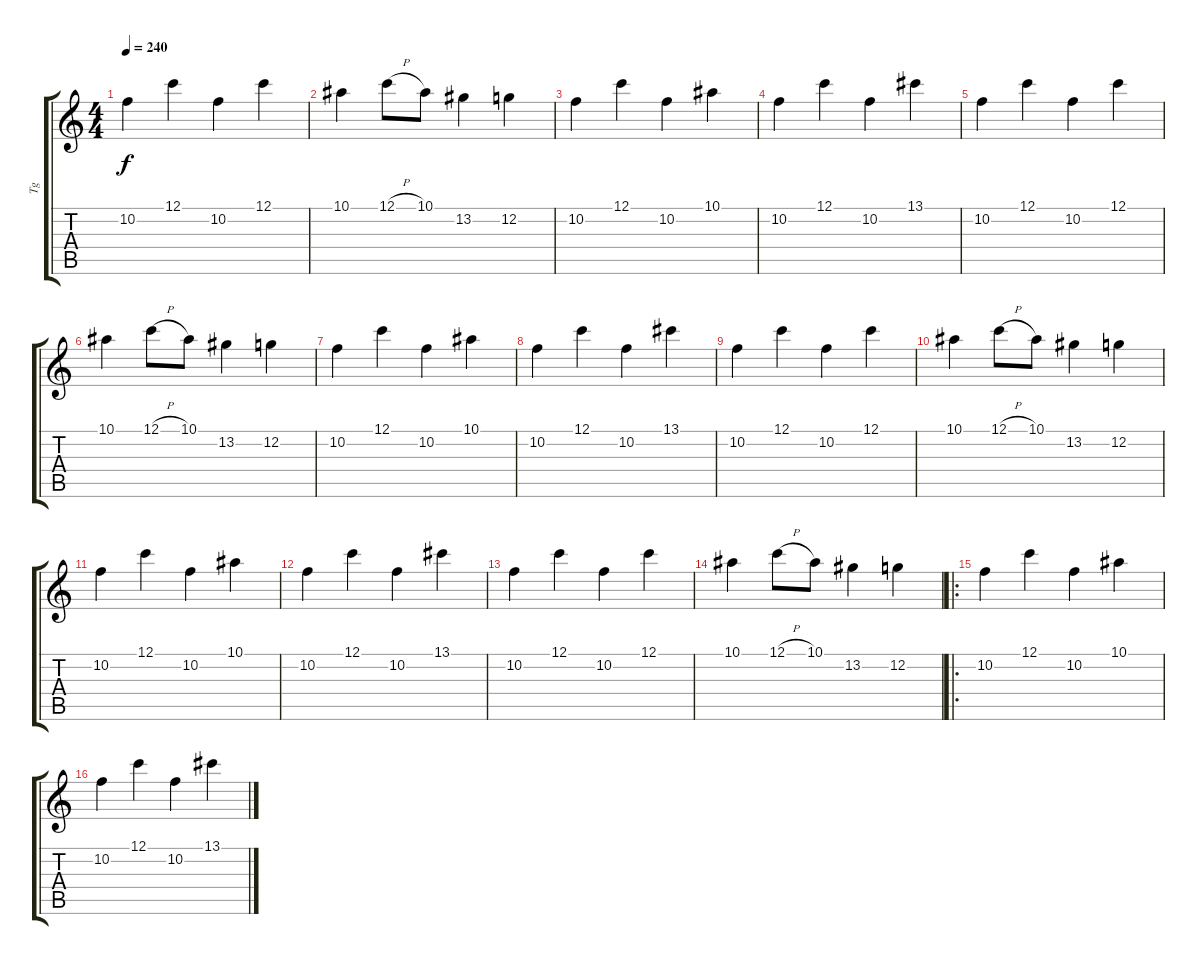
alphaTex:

\track ("Tg" "Tg") {instrument distortionguitar}
\staff {score tabs}
\tuning (C4 G3 Eb3 Bb2 F2 C2) {hide}
\ts (4 4)
\tempo 240
\clef g2
\ks c
10.2.4{dy f} 12.1.4 10.2.4 12.1.4 |
10.1.4 12.1{h}.8 10.1.8 13.2.4 12.2.4 |
10.2.4 12.1.4 10.2.4 10.1.4 |
10.2.4 12.1.4 10.2.4 13.1.4 |
10.2.4 12.1.4 10.2.4 12.1.4 |
10.1.4 12.1{h}.8 10.1.8 13.2.4 12.2.4 |
10.2.4 12.1.4 10.2.4 10.1.4 |
10.2.4 12.1.4 10.2.4 13.1.4 |
10.2.4 12.1.4 10.2.4 12.1.4 |
10.1.4 12.1{h}.8 10.1.8 13.2.4 12.2.4 |
10.2.4 12.1.4 10.2.4 10.1.4 |
10.2.4 12.1.4 10.2.4 13.1.4 |
10.2.4 12.1.4 10.2.4 12.1.4 |
10.1.4 12.1{h}.8 10.1.8 13.2.4 12.2.4 |
\ro
10.2.4 12.1.4 10.2.4 10.1.4 |
10.2.4 12.1.4 10.2.4 13.1.4
